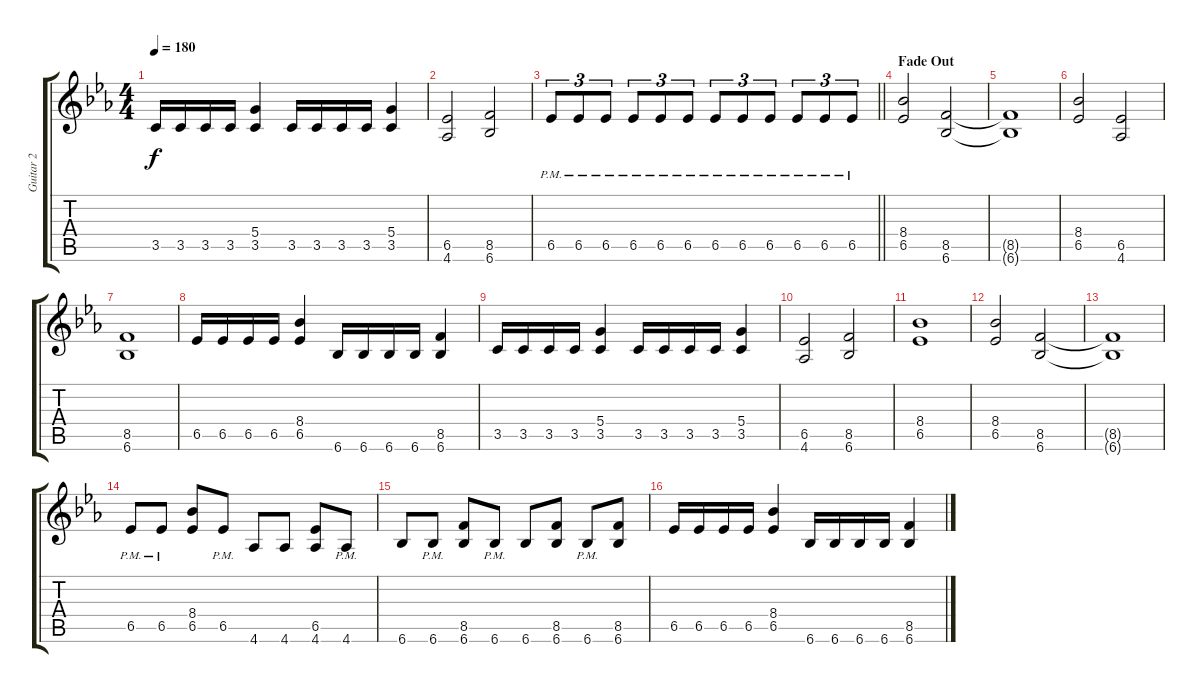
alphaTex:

\track ("Guitar 2" "Guitar 2") {instrument distortionguitar}
\staff {score tabs}
\tuning (E4 B3 G3 D3 A2 E2) {hide}
\ts (4 4)
\tempo 180
\clef g2
\ks eb
3.5.16{dy f} 3.5.16 3.5.16 3.5.16 (5.4 3.5).4 3.5.16 3.5.16 3.5.16 3.5.16 (5.4 3.5).4 |
(6.5 4.6).2 (8.5 6.6).2 |
\barLineRight lightlight
6.5{pm}.8{tu (3 2)} 6.5{pm}.8{tu (3 2)} 6.5{pm}.8{tu (3 2)} 6.5{pm}.8{tu (3 2)} 6.5{pm}.8{tu (3 2)} 6.5{pm}.8{tu (3 2)} 6.5{pm}.8{tu (3 2)} 6.5{pm}.8{tu (3 2)} 6.5{pm}.8{tu (3 2)} 6.5{pm}.8{tu (3 2)} 6.5{pm}.8{tu (3 2)} 6.5{pm}.8{tu (3 2)} |
\section ("" "Fade Out")
(8.4 6.5).2{volume 11} (8.5 6.6).2 |
(8.5{t} 6.6{t}).1 |
(8.4 6.5).2 (6.5 4.6).2 |
(8.5 6.6).1 |
6.5.16{volume 7} 6.5.16 6.5.16 6.5.16 (8.4 6.5).4 6.6.16 6.6.16 6.6.16 6.6.16 (8.5 6.6).4 |
3.5.16 3.5.16 3.5.16 3.5.16 (5.4 3.5).4 3.5.16 3.5.16 3.5.16 3.5.16 (5.4 3.5).4 |
(6.5 4.6).2 (8.5 6.6).2 |
(8.4 6.5).1 |
(8.4 6.5).2{volume 4} (8.5 6.6).2 |
(8.5{t} 6.6{t}).1 |
6.5{pm}.8 6.5{pm}.8 (8.4 6.5).8 6.5{pm}.8 4.6.8 4.6.8 (6.5 4.6).8 4.6{pm}.8 |
6.6.8 6.6{pm}.8 (8.5 6.6).8 6.6{pm}.8 6.6.8 (8.5 6.6).8 6.6{pm}.8 (8.5 6.6).8 |
6.5.16 6.5.16 6.5.16 6.5.16 (8.4 6.5).4 6.6.16 6.6.16 6.6.16 6.6.16 (8.5 6.6).4
